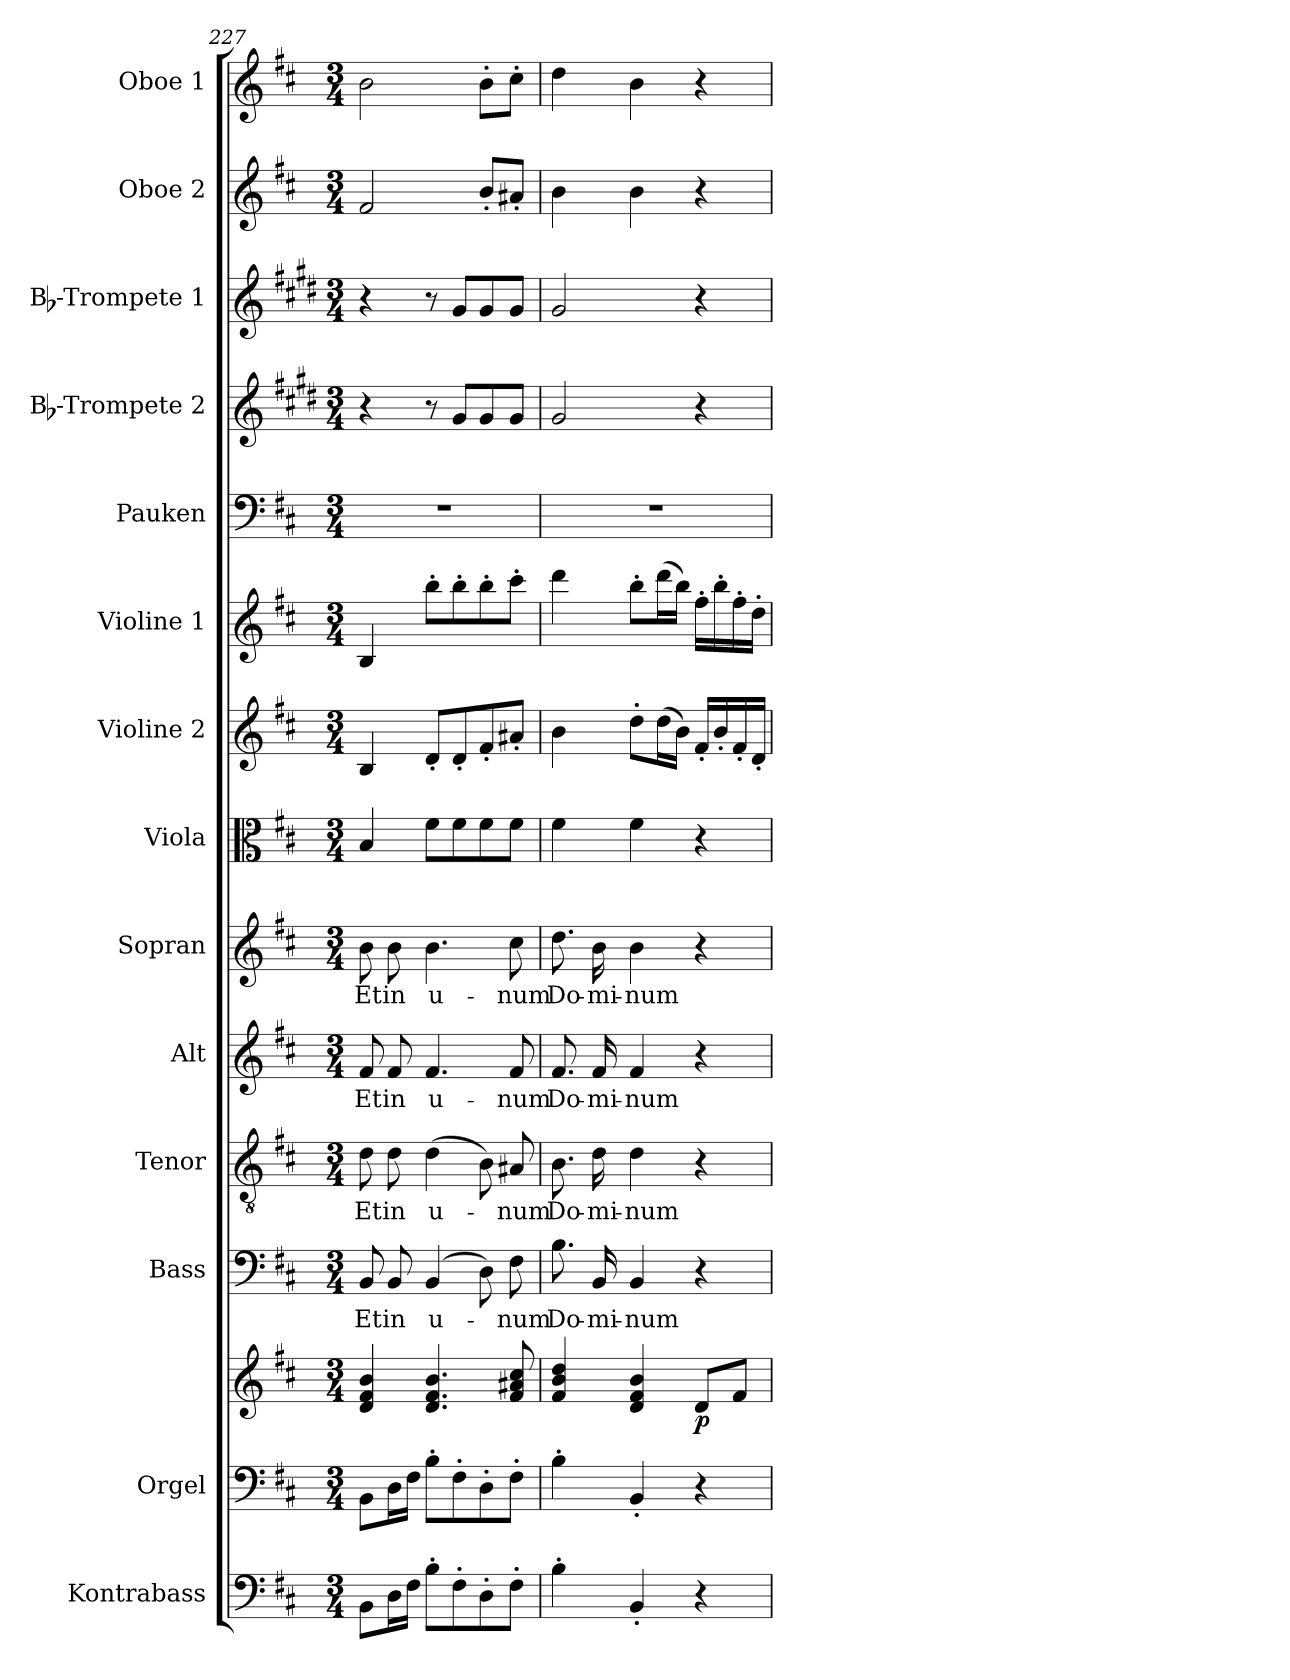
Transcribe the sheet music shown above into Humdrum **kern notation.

**kern	**kern	**kern	**dynam	**kern	**text	**kern	**text	**kern	**text	**kern	**text	**kern	**kern	**kern	**kern	**kern	**kern	**kern	**kern
*part14	*part13	*part13	*part13	*part12	*part12	*part11	*part11	*part10	*part10	*part9	*part9	*part8	*part7	*part6	*part5	*part4	*part3	*part2	*part1
*staff15	*staff14	*staff13	*staff13/14	*staff12	*staff12	*staff11	*staff11	*staff10	*staff10	*staff9	*staff9	*staff8	*staff7	*staff6	*staff5	*staff4	*staff3	*staff2	*staff1
*I"Kontrabass	*I"Orgel	*	*	*I"Bass	*	*I"Tenor	*	*I"Alt	*	*I"Sopran	*	*I"Viola	*I"Violine 2	*I"Violine 1	*I"Pauken	*I"Bb-Trompete 2	*I"Bb-Trompete 1	*I"Oboe 2	*I"Oboe 1
*I'Kb.	*I'Org.	*	*	*I'B.	*	*I'T.	*	*I'A.	*	*I'S.	*	*I'Vla.	*I'Vl. 2	*I'Vl. 1	*I'Pk.	*I'Bb Trp. 2	*I'Bb Trp. 1	*I'Ob. 2	*I'Ob. 1
*clefF4	*clefF4	*clefG2	*	*clefF4	*	*clefGv2	*	*clefG2	*	*clefG2	*	*clefC3	*clefG2	*clefG2	*clefF4	*clefG2	*clefG2	*clefG2	*clefG2
*ITrd7c12	*	*	*	*	*	*	*	*	*	*	*	*	*	*	*	*ITrd1c2	*ITrd1c2	*	*
*k[f#c#]	*k[f#c#]	*k[f#c#]	*	*k[f#c#]	*	*k[f#c#]	*	*k[f#c#]	*	*k[f#c#]	*	*k[f#c#]	*k[f#c#]	*k[f#c#]	*k[f#c#]	*k[f#c#]	*k[f#c#]	*k[f#c#]	*k[f#c#]
*D:	*D:	*D:	*	*D:	*	*D:	*	*D:	*	*D:	*	*D:	*D:	*D:	*D:	*D:	*D:	*D:	*D:
*M3/4	*M3/4	*M3/4	*	*M3/4	*	*M3/4	*	*M3/4	*	*M3/4	*	*M3/4	*M3/4	*M3/4	*M3/4	*M3/4	*M3/4	*M3/4	*M3/4
=227	=227	=227	=227	=227	=227	=227	=227	=227	=227	=227	=227	=227	=227	=227	=227	=227	=227	=227	=227
!	!	!	!	!	!LO:LY:b	!	!LO:LY:b	!	!LO:LY:b	!	!LO:LY:b	!	!	!	!	!	!	!	!
8BBB\L	8BB\L	4d/ 4f#/ 4b/	.	8BB/	Et	8d\	Et	8f#/	Et	8b\	Et	4B/	4B/	4B/	2.r	4r	4r	2f#/	2b\
!	!	!	!	!	!LO:LY:b	!	!LO:LY:b	!	!LO:LY:b	!	!LO:LY:b	!	!	!	!	!	!	!	!
16DD\L	16D\L	.	.	8BB/	in	8d\	in	8f#/	in	8b\	in	.	.	.	.	.	.	.	.
16FF#\JJ	16F#\JJ	.	.	.	.	.	.	.	.	.	.	.	.	.	.	.	.	.	.
!	!	!	!	!	!LO:LY:b	!	!LO:LY:b	!	!LO:LY:b	!	!LO:LY:b	!	!	!	!	!	!	!	!
8BB'>\L	8B'>\L	4.d/ 4.f#/ 4.b/	.	(4BB/	u-	(>4d\	u-	4.f#/	u-	4.b\	u-	8f#\L	8d'</L	8bb'>\L	.	8r	8r	.	.
8FF#'>\	8F#'>\	.	.	.	.	.	.	.	.	.	.	8f#\	8d'</	8bb'>\	.	8f#/L	8f#/L	.	.
8DD'>\	8D'>\	.	.	8D\)	.	8B\)	.	.	.	.	.	8f#\	8f#'</	8bb'>\	.	8f#/	8f#/	8b'</L	8b'>\L
!	!	!	!	!	!LO:LY:b	!	!LO:LY:b	!	!LO:LY:b	!	!LO:LY:b	!	!	!	!	!	!	!	!
8FF#'>\J	8F#'>\J	8f#/ 8a#X/ 8cc#/	.	8F#\	-num	8A#X/	-num	8f#/	-num	8cc#\	-num	8f#\J	8a#X'</J	8ccc#'>\J	.	8f#/J	8f#/J	8a#X'</J	8cc#'>\J
=228	=228	=228	=228	=228	=228	=228	=228	=228	=228	=228	=228	=228	=228	=228	=228	=228	=228	=228	=228
!	!	!	!	!	!LO:LY:b	!	!LO:LY:b	!	!LO:LY:b	!	!LO:LY:b	!	!	!	!	!	!	!	!
4BB'>\	4B'>\	4f#/ 4b/ 4dd/	.	8.B\	Do-	8.B\	Do-	8.f#/	Do-	8.dd\	Do-	4f#\	4b\	4ddd\	2.r	2f#/	2f#/	4b\	4dd\
!	!	!	!	!	!LO:LY:b	!	!LO:LY:b	!	!LO:LY:b	!	!LO:LY:b	!	!	!	!	!	!	!	!
.	.	.	.	16BB/	-mi-	16d\	-mi-	16f#/	-mi-	16b\	-mi-	.	.	.	.	.	.	.	.
!	!	!	!	!	!LO:LY:b	!	!LO:LY:b	!	!LO:LY:b	!	!LO:LY:b	!	!	!	!	!	!	!	!
4BBB'</	4BB'</	4d/ 4f#/ 4b/	.	4BB/	-num	4d\	-num	4f#/	-num	4b\	-num	4f#\	8dd'>\L	8bb'>\L	.	.	.	4b\	4b\
.	.	.	.	.	.	.	.	.	.	.	.	.	(>16dd\L	(>16ddd\L	.	.	.	.	.
.	.	.	.	.	.	.	.	.	.	.	.	.	16b\JJ)	16bb\JJ)	.	.	.	.	.
!	!	!	!LO:DY:b	!	!	!	!	!	!	!	!	!	!	!	!	!	!	!	!
4r	4r	8d/L	p	4r	.	4r	.	4r	.	4r	.	4r	16f#'</LL	16ff#'>\LL	.	4r	4r	4r	4r
.	.	.	.	.	.	.	.	.	.	.	.	.	16b'</	16bb'>\	.	.	.	.	.
.	.	8f#/J	.	.	.	.	.	.	.	.	.	.	16f#'</	16ff#'>\	.	.	.	.	.
.	.	.	.	.	.	.	.	.	.	.	.	.	16d'</JJ	16dd'>\JJ	.	.	.	.	.
=	=	=	=	=	=	=	=	=	=	=	=	=	=	=	=	=	=	=	=
*-	*-	*-	*-	*-	*-	*-	*-	*-	*-	*-	*-	*-	*-	*-	*-	*-	*-	*-	*-
